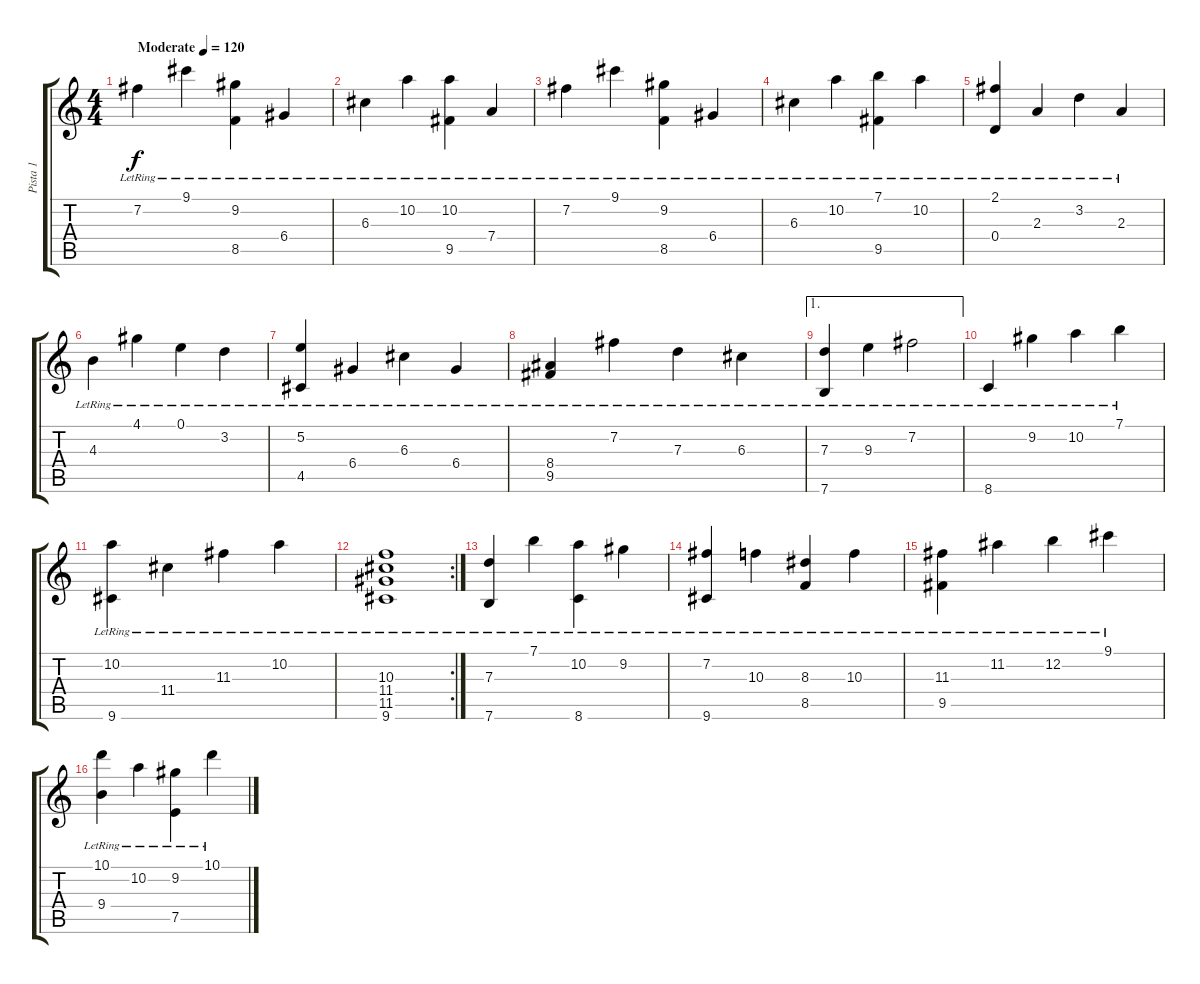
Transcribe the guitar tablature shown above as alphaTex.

\track ("Pista 1" "Pista 1") {instrument acousticguitarnylon}
\staff {score tabs}
\tuning (E4 B3 G3 D3 A2 E2) {hide}
\ts (4 4)
\tempo (120 "Moderate")
\clef g2
\ks c
7.2{lr}.4{dy f instrument acousticguitarnylon} 9.1{lr}.4 (9.2{lr} 8.5{lr}).4 6.4{lr}.4 |
6.3{lr}.4 10.2{lr}.4 (10.2{lr} 9.5{lr}).4 7.4{lr}.4 |
7.2{lr}.4 9.1{lr}.4 (9.2{lr} 8.5{lr}).4 6.4{lr}.4 |
6.3{lr}.4 10.2{lr}.4 (7.1{lr} 9.5{lr}).4 10.2{lr}.4 |
(2.1{lr} 0.4{lr}).4 2.3{lr}.4 3.2{lr}.4 2.3{lr}.4 |
4.3{lr}.4 4.1{lr}.4 0.1{lr}.4 3.2{lr}.4 |
(5.2{lr} 4.5{lr}).4 6.4{lr}.4 6.3{lr}.4 6.4{lr}.4 |
(8.4{lr} 9.5{lr}).4 7.2{lr}.4 7.3{lr}.4 6.3{lr}.4 |
\ae 1
(7.3{lr} 7.6{lr}).4 9.3{lr}.4 7.2{lr}.2 |
8.6{lr}.4 9.2{lr}.4 10.2{lr}.4 7.1{lr}.4 |
(10.2{lr} 9.6{lr}).4 11.4{lr}.4 11.3{lr}.4 10.2{lr}.4 |
\rc 2
(10.3{lr} 11.4{lr} 11.5{lr} 9.6{lr}).1 |
(7.3{lr} 7.6{lr}).4 7.1{lr}.4 (10.2{lr} 8.6{lr}).4 9.2{lr}.4 |
(7.2{lr} 9.6{lr}).4 10.3{lr}.4 (8.3{lr} 8.5{lr}).4 10.3{lr}.4 |
(11.3{lr} 9.5{lr}).4 11.2{lr}.4 12.2{lr}.4 9.1{lr}.4 |
(10.1{lr} 9.4{lr}).4 10.2{lr}.4 (9.2{lr} 7.5{lr}).4 10.1{lr}.4
